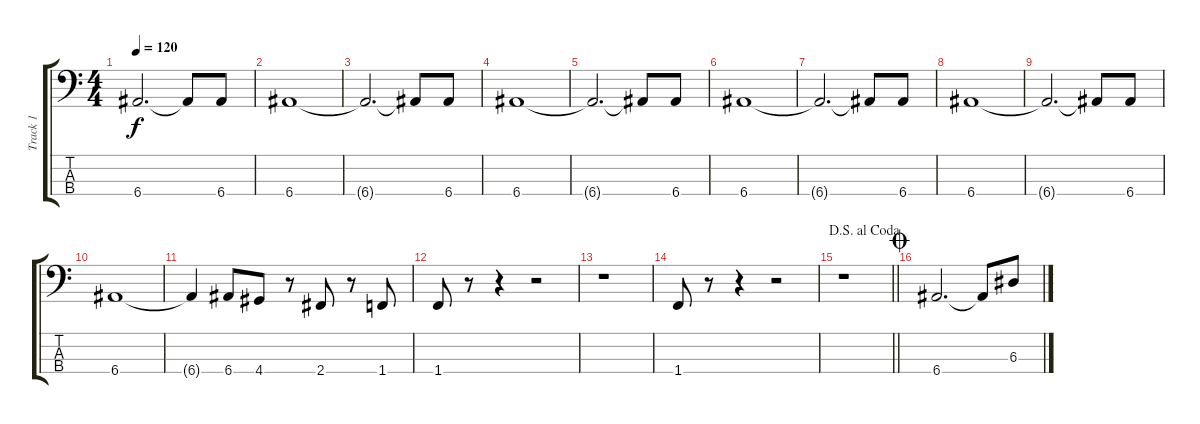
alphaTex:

\track ("Track 1" "Track 1") {instrument electricbassfinger}
\staff {score tabs}
\tuning (G2 D2 A1 E1) {hide}
\ts (4 4)
\tempo 120
\clef f4
\ks c
6.4{t}.2{d dy f} 6.4{t}.8 6.4.8 |
6.4.1 |
6.4{t}.2{d} 6.4{t}.8 6.4.8 |
6.4.1 |
6.4{t}.2{d} 6.4{t}.8 6.4.8 |
6.4.1 |
6.4{t}.2{d} 6.4{t}.8 6.4.8 |
6.4.1 |
6.4{t}.2{d} 6.4{t}.8 6.4.8 |
6.4.1 |
6.4{t}.4 6.4.8 4.4.8 r.8 2.4.8 r.8 1.4.8 |
1.4.8 r.8 r.4 r.2 |
r.1 |
1.4.8 r.8 r.4 r.2 |
\jump dalsegnoalcoda
\barLineRight lightlight
r.1 |
\jump coda
6.4.2{d} 6.4{t}.8 6.3.8
